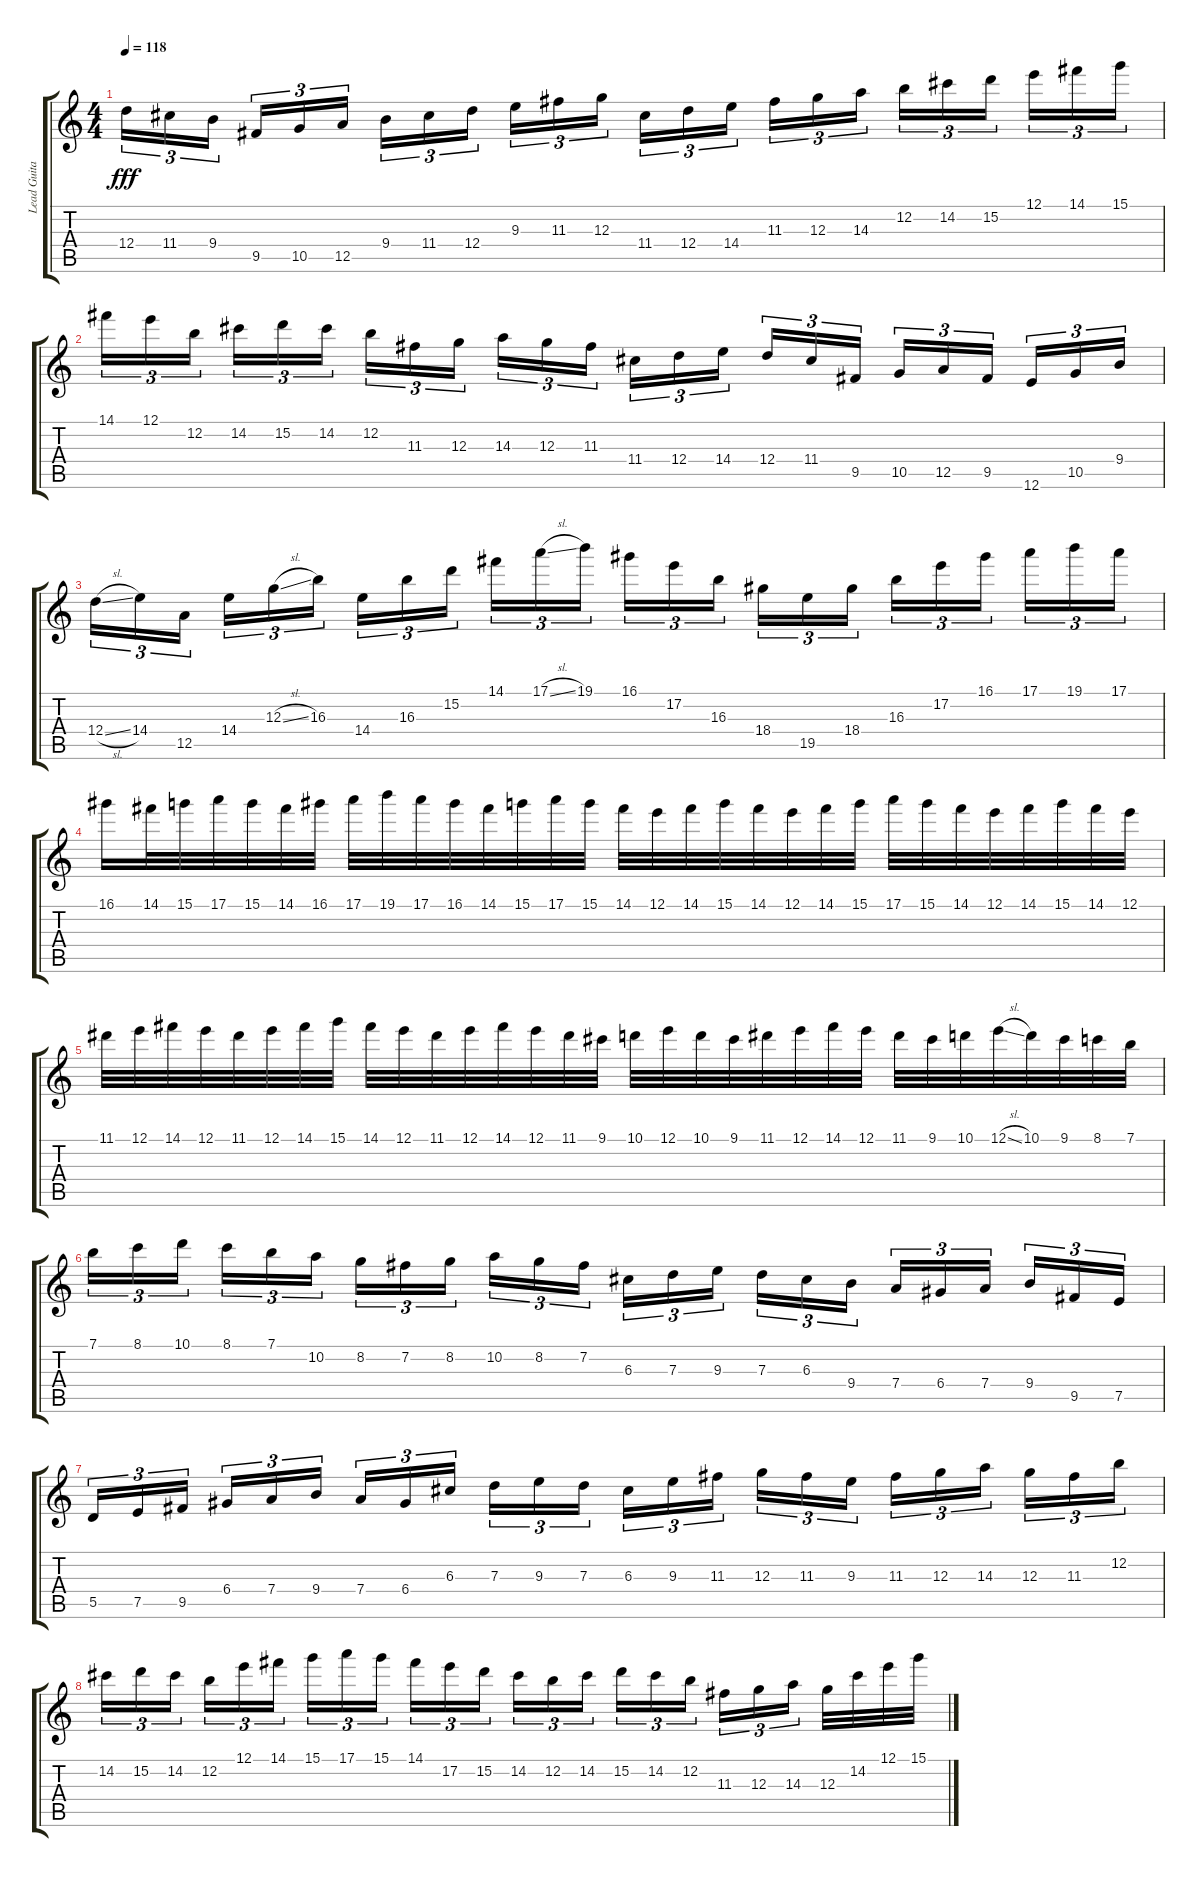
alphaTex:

\track ("Lead Guitar" "Lead Guita") {instrument distortionguitar}
\staff {score tabs}
\tuning (E4 B3 G3 D3 A2 E2) {hide}
\ts (4 4)
\tempo 118
\clef g2
\ks c
12.4.16{tu (3 2) dy fff} 11.4.16{tu (3 2)} 9.4.16{tu (3 2)} 9.5.16{tu (3 2)} 10.5.16{tu (3 2)} 12.5.16{tu (3 2)} 9.4.16{tu (3 2)} 11.4.16{tu (3 2)} 12.4.16{tu (3 2)} 9.3.16{tu (3 2)} 11.3.16{tu (3 2)} 12.3.16{tu (3 2)} 11.4.16{tu (3 2)} 12.4.16{tu (3 2)} 14.4.16{tu (3 2)} 11.3.16{tu (3 2)} 12.3.16{tu (3 2)} 14.3.16{tu (3 2)} 12.2.16{tu (3 2)} 14.2.16{tu (3 2)} 15.2.16{tu (3 2)} 12.1.16{tu (3 2)} 14.1.16{tu (3 2)} 15.1.16{tu (3 2)} |
14.1.16{tu (3 2)} 12.1.16{tu (3 2)} 12.2.16{tu (3 2)} 14.2.16{tu (3 2)} 15.2.16{tu (3 2)} 14.2.16{tu (3 2)} 12.2.16{tu (3 2)} 11.3.16{tu (3 2)} 12.3.16{tu (3 2)} 14.3.16{tu (3 2)} 12.3.16{tu (3 2)} 11.3.16{tu (3 2)} 11.4.16{tu (3 2)} 12.4.16{tu (3 2)} 14.4.16{tu (3 2)} 12.4.16{tu (3 2)} 11.4.16{tu (3 2)} 9.5.16{tu (3 2)} 10.5.16{tu (3 2)} 12.5.16{tu (3 2)} 9.5.16{tu (3 2)} 12.6.16{tu (3 2)} 10.5.16{tu (3 2)} 9.4.16{tu (3 2)} |
12.4{sl}.16{tu (3 2)} 14.4.16{tu (3 2)} 12.5.16{tu (3 2)} 14.4.16{tu (3 2)} 12.3{sl}.16{tu (3 2)} 16.3.16{tu (3 2)} 14.4.16{tu (3 2)} 16.3.16{tu (3 2)} 15.2.16{tu (3 2)} 14.1.16{tu (3 2)} 17.1{sl}.16{tu (3 2)} 19.1.16{tu (3 2)} 16.1.16{tu (3 2)} 17.2.16{tu (3 2)} 16.3.16{tu (3 2)} 18.4.16{tu (3 2)} 19.5.16{tu (3 2)} 18.4.16{tu (3 2)} 16.3.16{tu (3 2)} 17.2.16{tu (3 2)} 16.1.16{tu (3 2)} 17.1.16{tu (3 2)} 19.1.16{tu (3 2)} 17.1.16{tu (3 2)} |
16.1.16 14.1.32 15.1.32 17.1.32 15.1.32 14.1.32 16.1.32 17.1.32 19.1.32 17.1.32 16.1.32 14.1.32 15.1.32 17.1.32 15.1.32 14.1.32 12.1.32 14.1.32 15.1.32 14.1.32 12.1.32 14.1.32 15.1.32 17.1.32 15.1.32 14.1.32 12.1.32 14.1.32 15.1.32 14.1.32 12.1.32 |
11.1.32 12.1.32 14.1.32 12.1.32 11.1.32 12.1.32 14.1.32 15.1.32 14.1.32 12.1.32 11.1.32 12.1.32 14.1.32 12.1.32 11.1.32 9.1.32 10.1.32 12.1.32 10.1.32 9.1.32 11.1.32 12.1.32 14.1.32 12.1.32 11.1.32 9.1.32 10.1.32 12.1{sl}.32 10.1.32 9.1.32 8.1.32 7.1.32 |
7.1.16{tu (3 2)} 8.1.16{tu (3 2)} 10.1.16{tu (3 2)} 8.1.16{tu (3 2)} 7.1.16{tu (3 2)} 10.2.16{tu (3 2)} 8.2.16{tu (3 2)} 7.2.16{tu (3 2)} 8.2.16{tu (3 2)} 10.2.16{tu (3 2)} 8.2.16{tu (3 2)} 7.2.16{tu (3 2)} 6.3.16{tu (3 2)} 7.3.16{tu (3 2)} 9.3.16{tu (3 2)} 7.3.16{tu (3 2)} 6.3.16{tu (3 2)} 9.4.16{tu (3 2)} 7.4.16{tu (3 2)} 6.4.16{tu (3 2)} 7.4.16{tu (3 2)} 9.4.16{tu (3 2)} 9.5.16{tu (3 2)} 7.5.16{tu (3 2)} |
5.5.16{tu (3 2)} 7.5.16{tu (3 2)} 9.5.16{tu (3 2)} 6.4.16{tu (3 2)} 7.4.16{tu (3 2)} 9.4.16{tu (3 2)} 7.4.16{tu (3 2)} 6.4.16{tu (3 2)} 6.3.16{tu (3 2)} 7.3.16{tu (3 2)} 9.3.16{tu (3 2)} 7.3.16{tu (3 2)} 6.3.16{tu (3 2)} 9.3.16{tu (3 2)} 11.3.16{tu (3 2)} 12.3.16{tu (3 2)} 11.3.16{tu (3 2)} 9.3.16{tu (3 2)} 11.3.16{tu (3 2)} 12.3.16{tu (3 2)} 14.3.16{tu (3 2)} 12.3.16{tu (3 2)} 11.3.16{tu (3 2)} 12.2.16{tu (3 2)} |
14.2.16{tu (3 2)} 15.2.16{tu (3 2)} 14.2.16{tu (3 2)} 12.2.16{tu (3 2)} 12.1.16{tu (3 2)} 14.1.16{tu (3 2)} 15.1.16{tu (3 2)} 17.1.16{tu (3 2)} 15.1.16{tu (3 2)} 14.1.16{tu (3 2)} 17.2.16{tu (3 2)} 15.2.16{tu (3 2)} 14.2.16{tu (3 2)} 12.2.16{tu (3 2)} 14.2.16{tu (3 2)} 15.2.16{tu (3 2)} 14.2.16{tu (3 2)} 12.2.16{tu (3 2)} 11.3.16{tu (3 2)} 12.3.16{tu (3 2)} 14.3.16{tu (3 2)} 12.3.32 14.2.32 12.1.32 15.1{sl}.32
